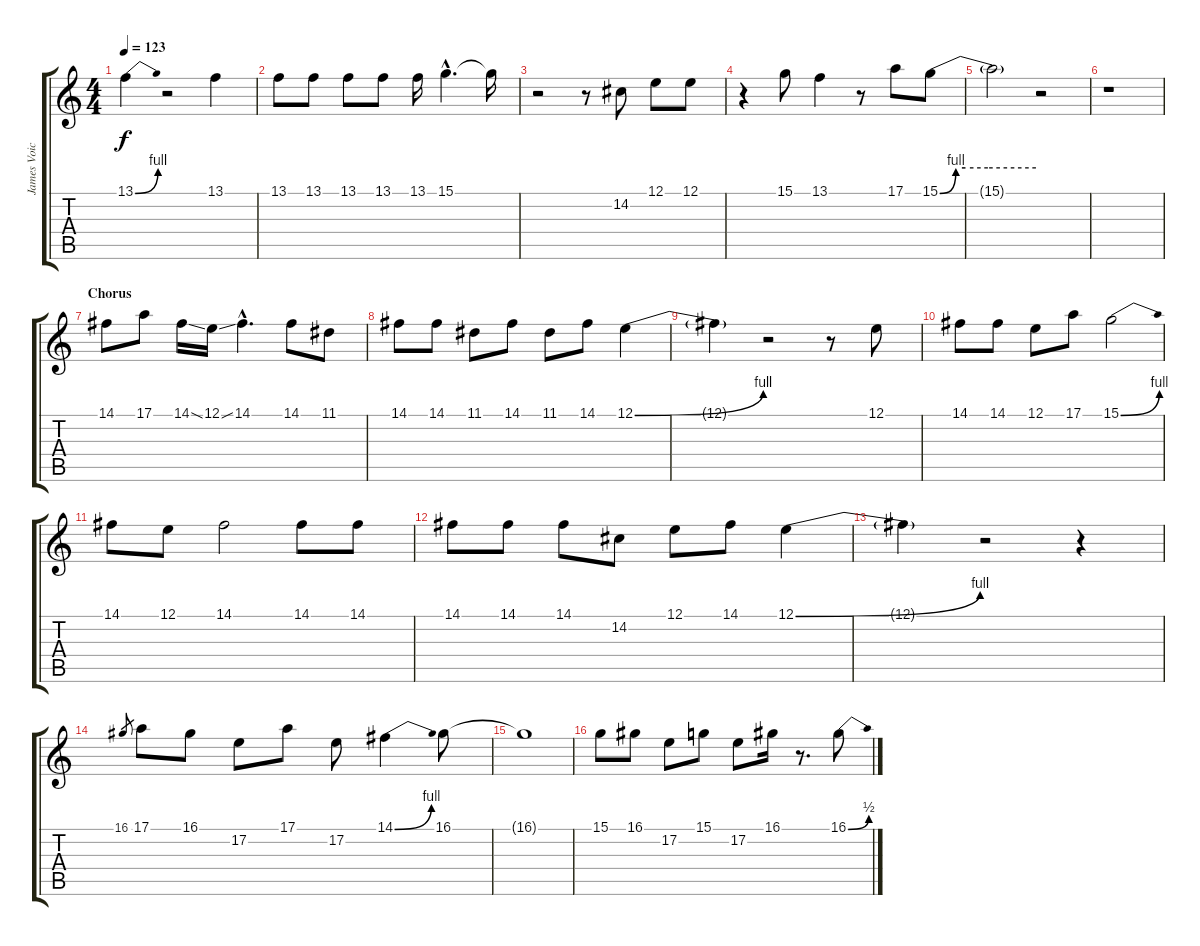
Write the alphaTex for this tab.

\track ("James Voice" "James Voic") {instrument lead1square}
\staff {score tabs}
\tuning (E4 B3 G3 D3 A2 E2) {hide}
\ts (4 4)
\tempo 123
\clef g2
\ks c
13.1{be (bend 0 0 60 4)}.4{dy f} r.2 13.1.4 |
13.1.8 13.1.8 13.1.8 13.1.8 13.1.16 15.1{hac}.4{d} 15.1{t}.16 |
r.2 r.8 14.2.8 12.1.8 12.1.8 |
r.4 15.1.8 13.1.4 r.8 17.1.8 15.1{be (custom 0 0 10 4 16 4 30 4 60 4)}.8 |
15.1{t}.2 r.2 |
r.1 |
\section ("" "Chorus")
14.1.8 17.1.8 14.1{ss}.16 12.1{ss}.16 14.1{hac}.4{d} 14.1.8 11.1.8 |
14.1.8 14.1.8 11.1.8 14.1.8 11.1.8 14.1.8 12.1{be (bend 0 0 60 4)}.4 |
12.1{t}.4 r.2 r.8 12.1.8 |
14.1.8 14.1.8 12.1.8 17.1.8 15.1{be (bend 0 0 60 4)}.2 |
14.1.8 12.1.8 14.1.2 14.1.8 14.1.8 |
14.1.8 14.1.8 14.1.8 14.2.8 12.1.8 14.1.8 12.1{be (bend 0 0 60 4)}.4 |
12.1{t}.4 r.2 r.4 |
16.1.8{gr} 17.1.8 16.1.8 17.2.8 17.1.8 17.2.8 14.1{be (bend 0 0 60 4)}.4 16.1.8 |
16.1{t}.1 |
15.1.8 16.1.8 17.2.8 15.1.8 17.2.8 16.1.16 r.8{d} 16.1{be (bend 0 0 60 2)}.8
